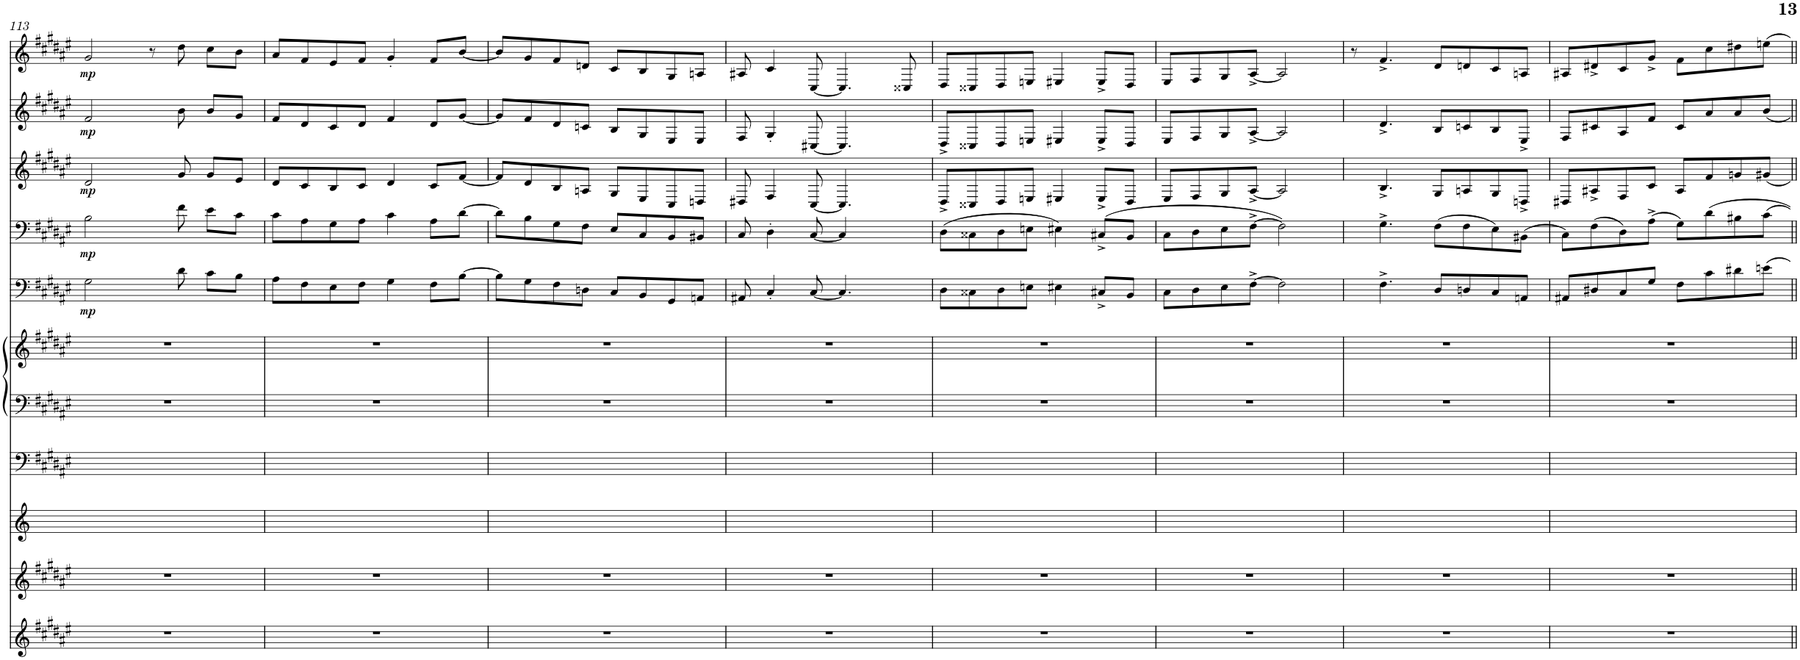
**kern	**kern	**kern	**kern	**kern	**kern	**kern	**dynam	**kern	**dynam	**kern	**dynam	**kern	**dynam	**kern	**dynam
*part10	*part9	*part8	*part7	*part6	*part6	*part5	*part5	*part4	*part4	*part3	*part3	*part2	*part2	*part1	*part1
*staff11	*staff10	*staff9	*staff8	*staff7	*staff6	*staff5	*staff5	*staff4	*staff4	*staff3	*staff3	*staff2	*staff2	*staff1	*staff1
*I"Voice	*I"Voice	*I"Voice	*I"Voice	*I"Piano	*	*I"Voice	*	*I"Voice	*	*I"Voice	*	*I"Voice	*	*I"Voice	*
*I'V	*I'V	*I'V	*I'V	*I'Pno	*	*I'V	*	*I'V	*	*I'V	*	*I'V	*	*I'V	*
!!LO:PB:g=z
*clefG2	*clefG2	*clefG2	*clefF4	*clefF4	*clefG2	*clefF4	*	*clefF4	*	*clefG2	*	*clefG2	*	*clefG2	*
*k[f#c#g#d#a#e#]	*k[f#c#g#d#a#e#]	*k[]	*k[f#c#g#d#a#e#]	*k[f#c#g#d#a#e#]	*k[f#c#g#d#a#e#]	*k[f#c#g#d#a#e#]	*	*k[f#c#g#d#a#e#]	*	*k[f#c#g#d#a#e#]	*	*k[f#c#g#d#a#e#]	*	*k[f#c#g#d#a#e#]	*
*M4/4	*M4/4	*M4/4	*M4/4	*M4/4	*M4/4	*M4/4	*	*M4/4	*	*M4/4	*	*M4/4	*	*M4/4	*
=113	=113	=113	=113	=113	=113	=113	=113	=113	=113	=113	=113	=113	=113	=113	=113
!	!	!	!	!	!	!	!LO:DY:b	!	!LO:DY:b	!	!LO:DY:b	!	!LO:DY:b	!	!LO:DY:b
1r	1r	1ryy	1ryy	1r	1r	2G#\	mp	2B\	mp	2d#/	mp	2f#/	mp	2g#/	mp
.	.	.	.	.	.	8ryy	.	8ryy	.	8ryy	.	8ryy	.	8r	.
.	.	.	.	.	.	8d#\	.	8f#\	.	8g#/	.	8b\	.	8dd#\	.
.	.	.	.	.	.	8c#\L	.	8e#\L	.	8g#/L	.	8b/L	.	8cc#\L	.
.	.	.	.	.	.	8B\J	.	8c#\J	.	8e#/J	.	8g#/J	.	8b\J	.
=114	=114	=114	=114	=114	=114	=114	=114	=114	=114	=114	=114	=114	=114	=114	=114
1r	1r	1ryy	1ryy	1r	1r	8A#\L	.	8c#\L	.	8d#/L	.	8f#/L	.	8a#/L	.
.	.	.	.	.	.	8F#\	.	8A#\	.	8c#/	.	8d#/	.	8f#/	.
.	.	.	.	.	.	8E#\	.	8G#\	.	8B/	.	8c#/	.	8e#/	.
.	.	.	.	.	.	8F#\J	.	8A#\J	.	8c#/J	.	8d#/J	.	8f#/J	.
.	.	.	.	.	.	4G#\	.	4c#\	.	4d#/	.	4f#/	.	4g#'/	.
.	.	.	.	.	.	8F#\L	.	8A#\L	.	8c#/L	.	8d#/L	.	8f#/L	.
.	.	.	.	.	.	[>8B\J	.	[>8d#\J	.	[<8f#/J	.	[<8g#/J	.	[<8b/J	.
=115	=115	=115	=115	=115	=115	=115	=115	=115	=115	=115	=115	=115	=115	=115	=115
1r	1r	1ryy	1ryy	1r	1r	8B\L]	.	8d#\L]	.	8f#/L]	.	8g#/L]	.	8b/L]	.
.	.	.	.	.	.	8G#\	.	8B\	.	8d#/	.	8f#/	.	8g#/	.
.	.	.	.	.	.	8F#\	.	8G#\	.	8B/	.	8d#/	.	8f#/	.
.	.	.	.	.	.	8Dn\J	.	8F#\J	.	8An/J	.	8cn/J	.	8dn/J	.
.	.	.	.	.	.	8C#/L	.	8E#/L	.	8G#/L	.	8B/L	.	8c#/L	.
.	.	.	.	.	.	8BB/	.	8C#/	.	8E#/	.	8G#/	.	8B/	.
.	.	.	.	.	.	8GG#/	.	8BB/	.	8C#/	.	8E#/	.	8G#/	.
.	.	.	.	.	.	8AAn/J	.	8BB#X/J	.	8Dn/J	.	8E#/J	.	8An/J	.
=116	=116	=116	=116	=116	=116	=116	=116	=116	=116	=116	=116	=116	=116	=116	=116
1r	1r	1ryy	1ryy	1r	1r	8AA#X/	.	8C#/	.	8D#X/	.	8F#/	.	8A#X/	.
.	.	.	.	.	.	4C#'/	.	4D#'\	.	4F#/	.	4G#'/	.	4c#/	.
.	.	.	.	.	.	[<8C#/	.	[<8C#/	.	[<8C#/	.	[<8C#X/	.	[<8C#/	.
.	.	.	.	.	.	4.C#/]	.	4C#/]	.	4.C#/]	.	4.C#/]	.	4.C#/]	.
.	.	.	.	.	.	.	.	4ryy	.	.	.	.	.	.	.
.	.	.	.	.	.	8ryy	.	.	.	8ryy	.	8ryy	.	8C##X/	.
=117	=117	=117	=117	=117	=117	=117	=117	=117	=117	=117	=117	=117	=117	=117	=117
1r	1r	1ryy	1ryy	1r	1r	8D#\L	.	(>8D#\L	.	8D#^/L	.	8D#^/L	.	8D#/L	.
.	.	.	.	.	.	8C##X\	.	8C##X\	.	8C##X/	.	8C##X/	.	8C##X/	.
.	.	.	.	.	.	8D#\	.	8D#\	.	8D#/	.	8D#/	.	8D#/	.
.	.	.	.	.	.	8En\J	.	8En\J	.	8En/J	.	8En/J	.	8En/J	.
.	.	.	.	.	.	4E#X\	.	4E#X\)	.	4E#X/	.	4E#X/	.	4E#X/	.
.	.	.	.	.	.	8C#X^/L	.	(>8C#X^/L	.	8E#^/L	.	8E#^/L	.	8E#^/L	.
.	.	.	.	.	.	8BB/J	.	8BB/J	.	8D#/J	.	8D#/J	.	8D#/J	.
=118	=118	=118	=118	=118	=118	=118	=118	=118	=118	=118	=118	=118	=118	=118	=118
1r	1r	1ryy	1ryy	1r	1r	8C#\L	.	8C#\L	.	8E#/L	.	8E#/L	.	8E#/L	.
.	.	.	.	.	.	8D#\	.	8D#\	.	8F#/	.	8F#/	.	8F#/	.
.	.	.	.	.	.	8E#\	.	8E#\	.	8G#/	.	8G#/	.	8G#/	.
.	.	.	.	.	.	[>8F#^\J	.	[>8F#^\J	.	[<8A#^/J	.	[<8A#^/J	.	[<8A#^/J	.
.	.	.	.	.	.	2F#\]	.	2F#\])	.	2A#/]	.	2A#/]	.	2A#/]	.
=119	=119	=119	=119	=119	=119	=119	=119	=119	=119	=119	=119	=119	=119	=119	=119
1r	1r	1ryy	1ryy	1r	1r	8ryy	.	8ryy	.	8ryy	.	8ryy	.	8r	.
.	.	.	.	.	.	4.F#^\	.	4.G#^\	.	4.B^/	.	4.d#^/	.	4.f#^/	.
.	.	.	.	.	.	8D#/L	.	(>8F#\L	.	8G#/L	.	8B/L	.	8d#/L	.
.	.	.	.	.	.	8Dn/	.	8F#\	.	8An/	.	8cn/	.	8dn/	.
.	.	.	.	.	.	8C#/	.	8E#\)	.	8G#/	.	8B/	.	8c#/	.
.	.	.	.	.	.	8AAn/J	.	(>8BB#X\J	.	8Dn^/J	.	8E#^/J	.	8An/J	.
=120	=120	=120	=120	=120	=120	=120	=120	=120	=120	=120	=120	=120	=120	=120	=120
1r	1r	1ryy	1ryy	1r	1r	8AA#X/L	.	8C#\L)	.	8D#X/L	.	8F#/L	.	8A#X/L	.
.	.	.	.	.	.	8D#X/	.	(>8F#\	.	8A#X^/	.	8c#X/	.	8d#X^/	.
.	.	.	.	.	.	8C#/	.	8D#\)	.	8F#/	.	8A#/	.	8c#/	.
.	.	.	.	.	.	8G#/J	.	(>8A#^\J	.	8c#/J	.	8f#/J	.	8g#^/J	.
.	.	.	.	.	.	8F#\L	.	8G#\L)	.	8A#/L	.	8c#/L	.	8f#\L	.
.	.	.	.	.	.	8c#\	.	8d#\	.	8f#/	.	8a#/	.	8cc#\	.
.	.	.	.	.	.	8d#X\	.	8B#X\	.	8gn/	.	8a#/	.	8dd#X\	.
.	.	.	.	.	.	8en\J	.	8c#\J	.	8g#X/J	.	8b/J	.	8een\J	.
=||	=||	=||	=||	=||	=||	=||	=||	=||	=||	=||	=||	=||	=||	=||	=||
*-	*-	*-	*-	*-	*-	*-	*-	*-	*-	*-	*-	*-	*-	*-	*-
